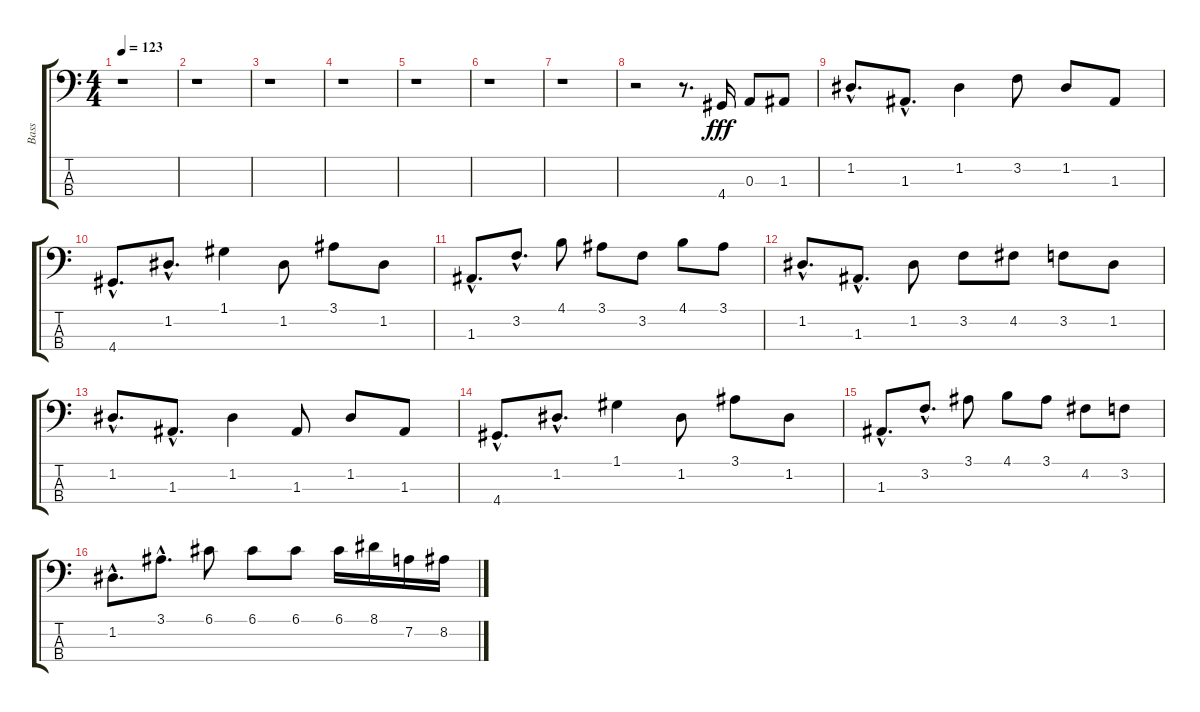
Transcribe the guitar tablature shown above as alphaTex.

\track ("Bass" "Bass") {instrument fretlessbass}
\staff {score tabs}
\tuning (G2 D2 A1 E1) {hide}
\ts (4 4)
\tempo 123
\clef f4
\ks c
r.1{dy fff} |
r.1 |
r.1 |
r.1 |
r.1 |
r.1 |
r.1 |
r.2 r.8{d} 4.4.16 0.3.8 1.3.8 |
1.2{hac}.8{d} 1.3{hac}.8{d} 1.2.4 3.2.8 1.2.8 1.3.8 |
4.4{hac}.8{d} 1.2{hac}.8{d} 1.1.4 1.2.8 3.1.8 1.2.8 |
1.3{hac}.8{d} 3.2{hac}.8{d} 4.1.8 3.1.8 3.2.8 4.1.8 3.1.8 |
1.2{hac}.8{d} 1.3{hac}.8{d} 1.2.8 3.2.8 4.2.8 3.2.8 1.2.8 |
1.2{hac}.8{d} 1.3{hac}.8{d} 1.2.4 1.3.8 1.2.8 1.3.8 |
4.4{hac}.8{d} 1.2{hac}.8{d} 1.1.4 1.2.8 3.1.8 1.2.8 |
1.3{hac}.8{d} 3.2{hac}.8{d} 3.1.8 4.1.8 3.1.8 4.2.8 3.2.8 |
1.2{hac}.8{d} 3.1{hac}.8{d} 6.1.8 6.1.8 6.1.8 6.1.16 8.1.16 7.2.16 8.2.16
